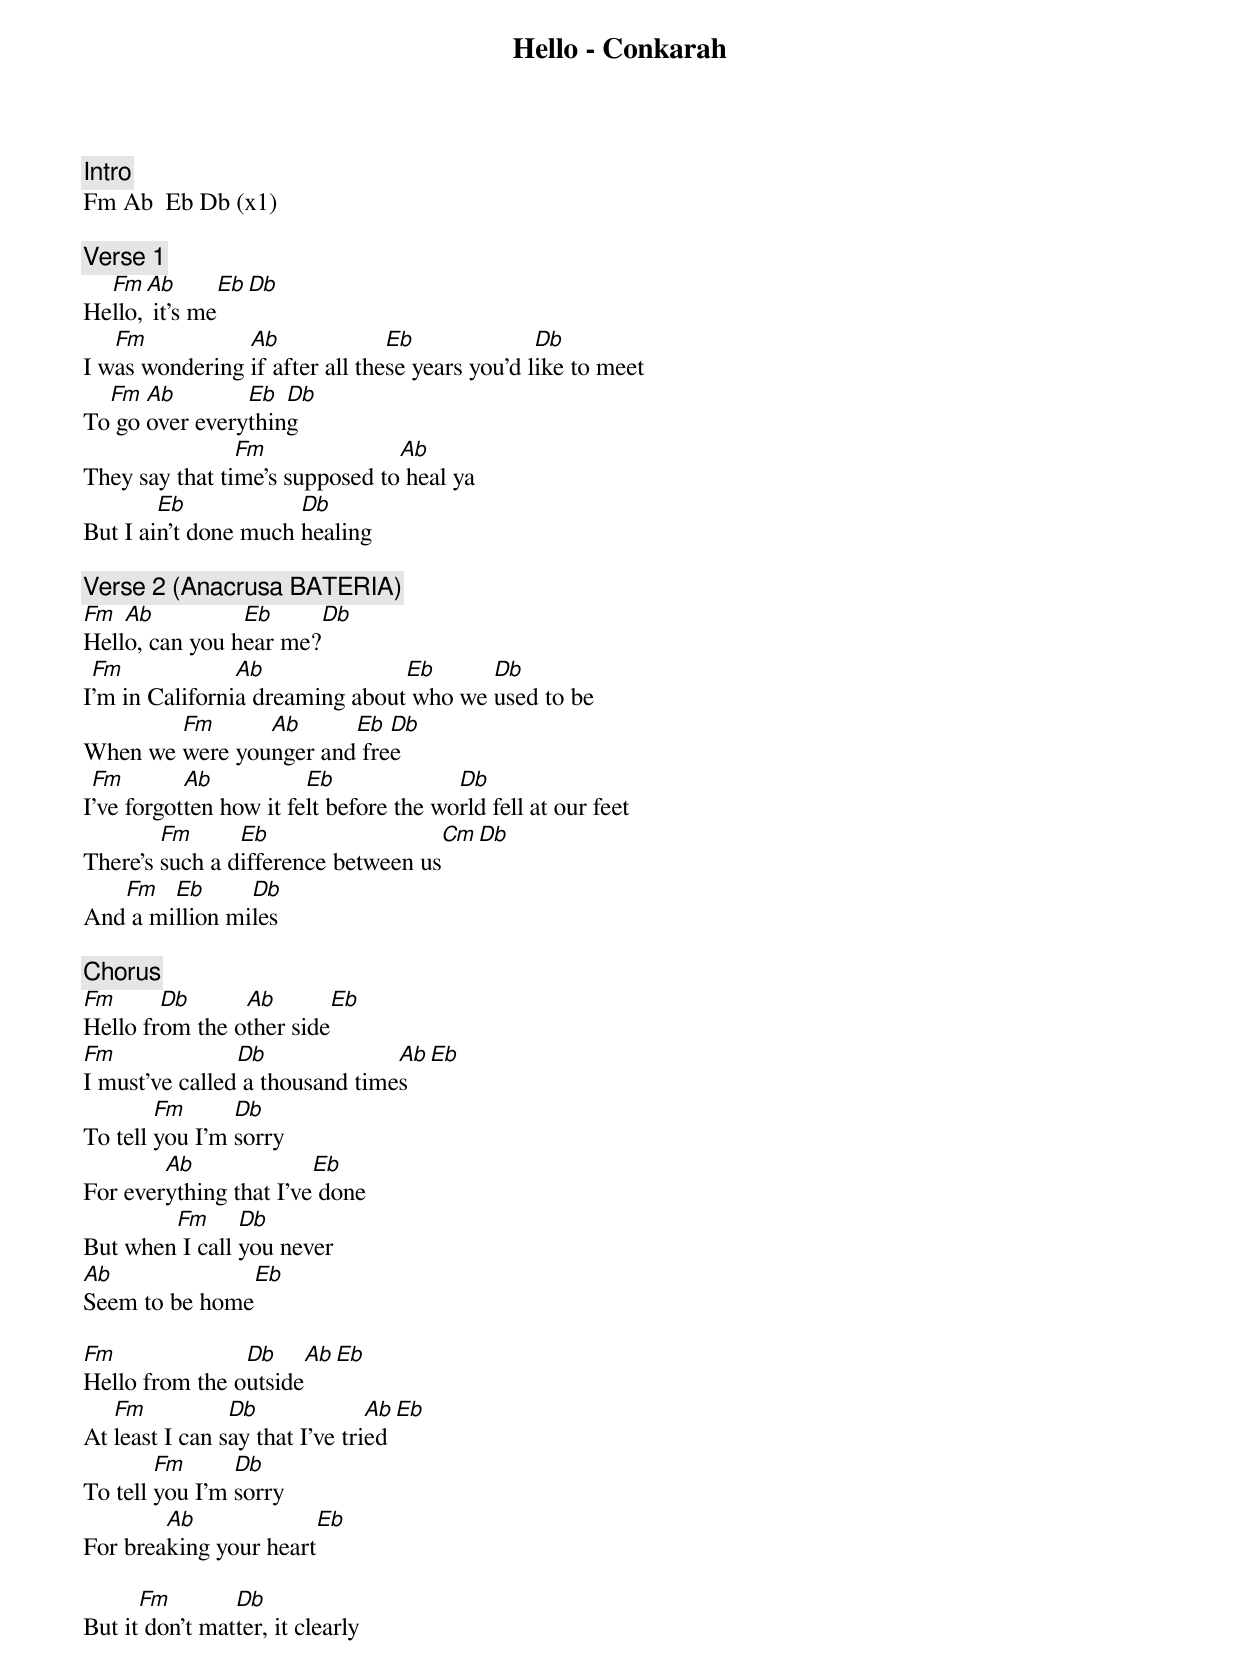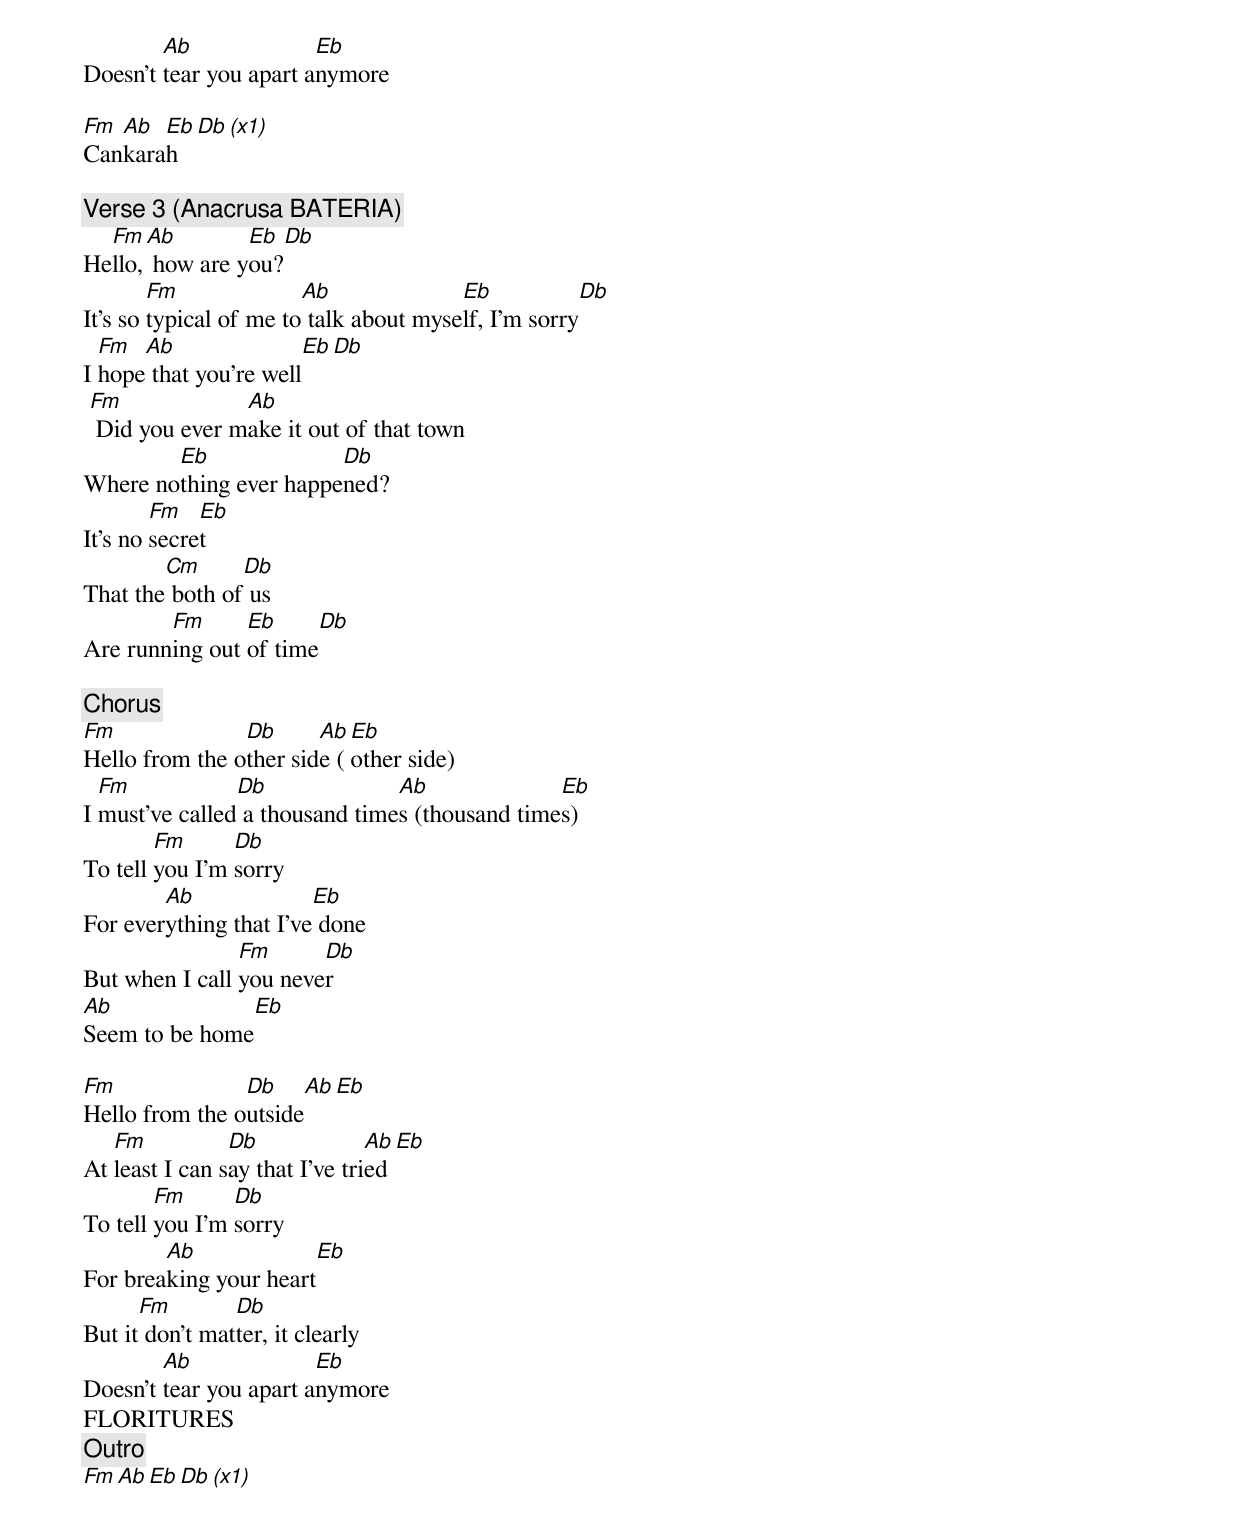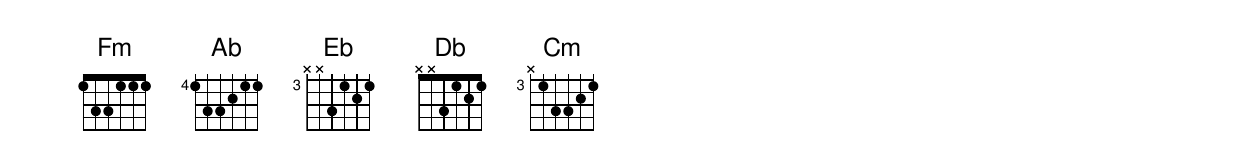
Hello - Conkarah
[Intro]
Fm Ab  Eb Db (x1)

[Verse 1]
  Fm  Ab  	Eb  Db
Hello, it's me
   Fm       	Ab          	Eb           	Db
I was wondering if after all these years you'd like to meet
  Fm  Ab   	Eb  Db
To go over everything
        	Fm            	Ab
They say that time's supposed to heal ya
       	Eb    	      Db
But I ain't done much healing

[Verse 2] (Anacrusa BATERIA)
Fm  Ab   	Eb  	Db
Hello, can you hear me?
 Fm       	Ab             	Eb   	Db
I'm in California dreaming about who we used to be
      	Fm 	Ab  	Eb  Db
When we were younger and free
 Fm        Ab         	Eb            	Db
I've forgotten how it felt before the world fell at our feet
 	Fm    	Eb                   Cm   Db
There's such a difference between us
   Fm	Eb	Db
And a million miles

[Chorus]
Fm     	Db  	Ab        Eb
Hello from the other side
Fm           	Db      	Ab  Eb
I must've called a thousand times
   	Fm  	Db
To tell you I'm sorry
     	Ab            	Eb
For everything that I've done
     	Fm  	Db
But when I call you never
Ab       	Eb
Seem to be home

Fm         	Db	Ab Eb
Hello from the outside
   Fm          	Db        	Ab Eb
At least I can say that I've tried
   	Fm  	Db
To tell you I'm sorry
	Ab           	Eb
For breaking your heart

      Fm      	Db
But it don't matter, it clearly
    	Ab       	Eb
Doesn't tear you apart anymore

Fm Ab  Eb Db (x1)
Cankarah

[Verse 3] (Anacrusa BATERIA)
  Fm  Ab      	Eb Db
Hello, how are you?
	Fm      	Ab      	Eb          	Db
It's so typical of me to talk about myself, I'm sorry
  Fm  Ab         	Eb Db
I hope that you're well
 Fm       	Ab
  Did you ever make it out of that town
  	Eb       	Db
Where nothing ever happened?
    	Fm   Eb
It's no secret
     	Cm  	Db
That the both of us
	Fm    	Eb  	Db
Are running out of time

[Chorus]
Fm         	Db  	Ab Eb
Hello from the other side (other side)
  Fm           	Db      	Ab       	Eb
I must've called a thousand times (thousand times)
      	Fm  	Db
To tell you I'm sorry
     	Ab            	Eb
For everything that I've done
          	Fm  	Db
But when I call you never
Ab       	Eb
Seem to be home

Fm         	Db	Ab Eb
Hello from the outside
   Fm          	Db        	Ab Eb
At least I can say that I've tried
   	Fm  	Db
To tell you I'm sorry
	Ab           	Eb
For breaking your heart
      Fm      	Db
But it don't matter, it clearly
    	Ab       	Eb
Doesn't tear you apart anymore
FLORITURES
[Outro]
Fm Ab  Eb Db (x1)
